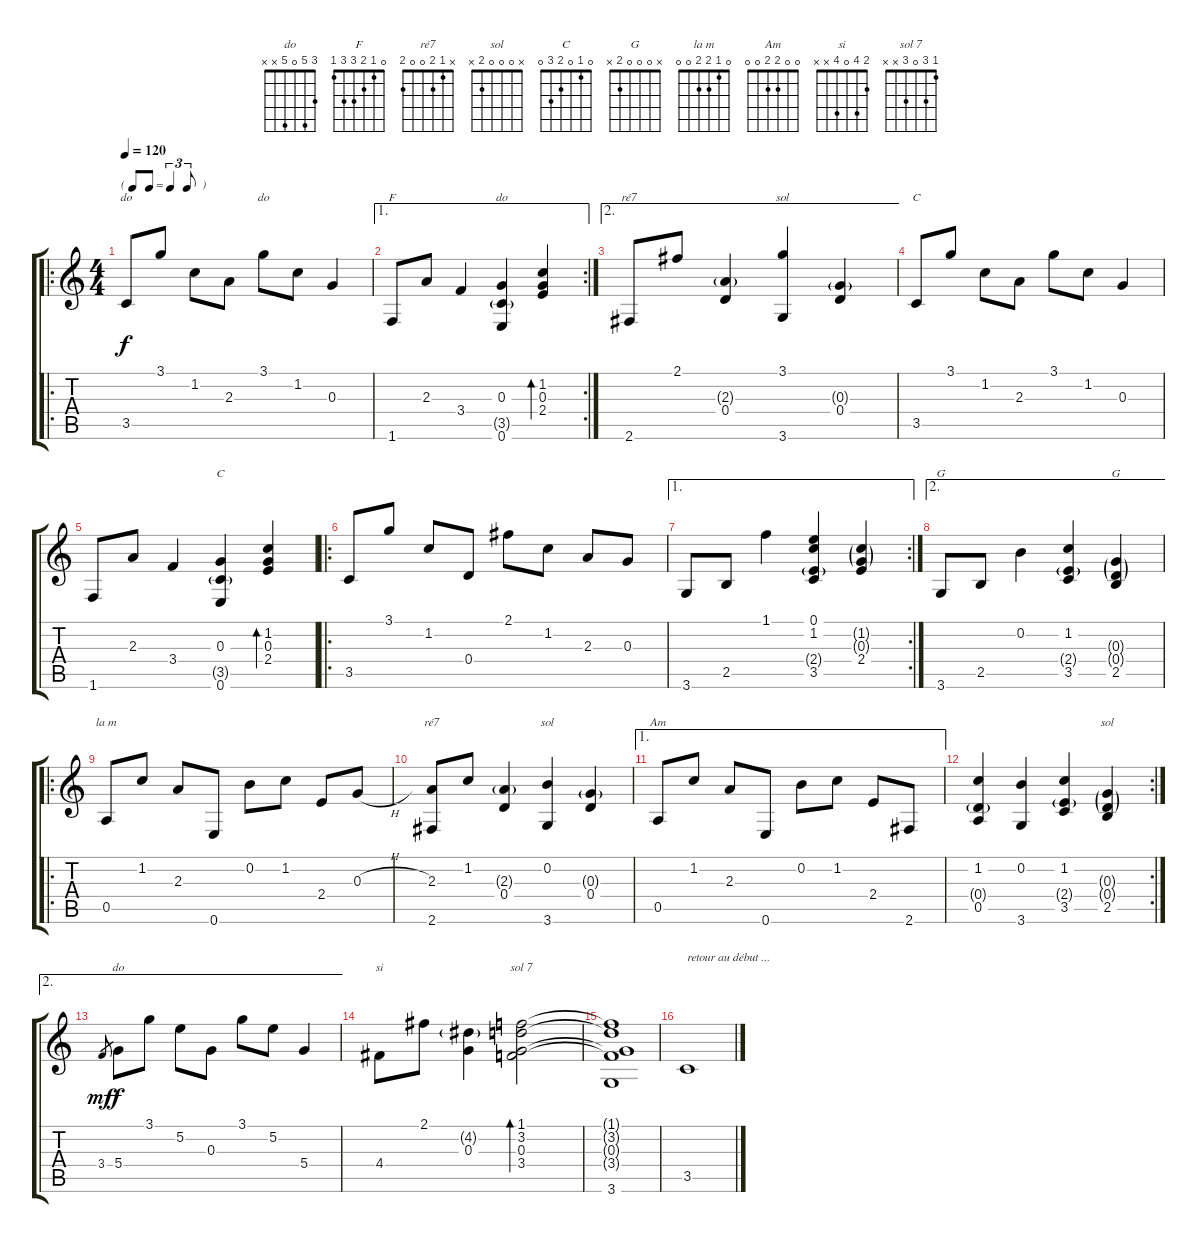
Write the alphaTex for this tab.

\track "" {instrument acousticguitarsteel}
\staff {score tabs}
\tuning (E4 B3 G3 D3 A2 E2) {hide}
\chord ("do" 3 1 2 x 3 x)
\chord ("do" 3 1 0 2 3 x)
\chord ("F" 0 1 2 3 3 1)
\chord ("do" 0 1 0 2 3 0)
\chord ("ré7" 2 1 2 0 0 2)
\chord ("sol" 3 0 0 0 2 3)
\chord ("C" 0 1 0 2 3 x)
\chord ("C" 0 1 0 2 3 0)
\chord ("G" x 0 0 0 2 3)
\chord ("G" x 0 0 0 2 x)
\chord ("la m" 0 1 2 2 0 0)
\chord ("ré7" x 1 2 0 0 2)
\chord ("sol" x 0 0 0 2 3)
\chord ("Am" 0 0 2 2 0 0)
\chord ("sol" x 0 0 0 2 x)
\chord ("do" 3 5 0 5 x x)
\chord ("si" 2 4 0 4 x x)
\chord ("sol 7" 1 3 0 3 x x)
\ro
\ts (4 4)
\tf triplet8th
\tempo 120
\clef g2
\ks c
3.5.8{ch "do" dy f instrument acousticguitarsteel} 3.1.8 1.2.8 2.3.8 3.1.8{ch "do"} 1.2.8 0.3.4 |
\ae 1
\rc 2
1.6.8{ch "F"} 2.3.8 3.4.4 (0.3 3.5{g} 0.6).4{ch "do"} (1.2 0.3 2.4).4{bd 120} |
\ae 2
2.6.8{ch "ré7"} 2.1.8 (2.3{g} 0.4).4 (3.1 3.6).4{ch "sol"} (0.3{g} 0.4).4 |
3.5.8{ch "C"} 3.1.8 1.2.8 2.3.8 3.1.8 1.2.8 0.3.4 |
1.6.8 2.3.8 3.4.4 (0.3 3.5{g} 0.6).4{ch "C"} (1.2 0.3 2.4).4{bd 120} |
\ro
3.5.8 3.1.8 1.2.8 0.4.8 2.1.8 1.2.8 2.3.8 0.3.8 |
\ae 1
\rc 2
3.6.8 2.5.8 1.1.4 (0.1 1.2 2.4{g} 3.5).4 (1.2{g} 0.3{g} 2.4).4 |
\ae 2
3.6.8{ch "G"} 2.5.8 0.2.4 (1.2 2.4{g} 3.5).4 (0.3{g} 0.4{g} 2.5).4{ch "G"} |
\ro
0.5.8{ch "la m"} 1.2.8 2.3.8 0.6.8 0.2.8 1.2.8 2.4.8 0.3{h}.8 |
(2.3 2.6).8{ch "ré7"} 1.2.8 (2.3{g} 0.4).4 (0.2 3.6).4{ch "sol"} (0.3{g} 0.4).4 |
\ae 1
0.5.8{ch "Am"} 1.2.8 2.3.8 0.6.8 0.2.8 1.2.8 2.4.8 2.6.8 |
\rc 2
(1.2 0.4{g} 0.5).4 (0.2 3.6).4 (1.2 2.4{g} 3.5).4 (0.3{g} 0.4{g} 2.5).4{ch "sol"} |
\ae 2
3.4.8{gr dy mf} 5.4.8{ch "do" dy f} 3.1.8 5.2.8 0.3.8 3.1.8 5.2.8 5.4.4 |
4.4.8{ch "si"} 2.1.8 (4.2{g} 0.3).4 (1.1 3.2 0.3 3.4).2{bd 120 ch "sol 7"} |
(1.1{t} 3.2{t} 0.3{t} 3.4{t} 3.6).1 |
3.5.1{txt "retour au début ..."}
